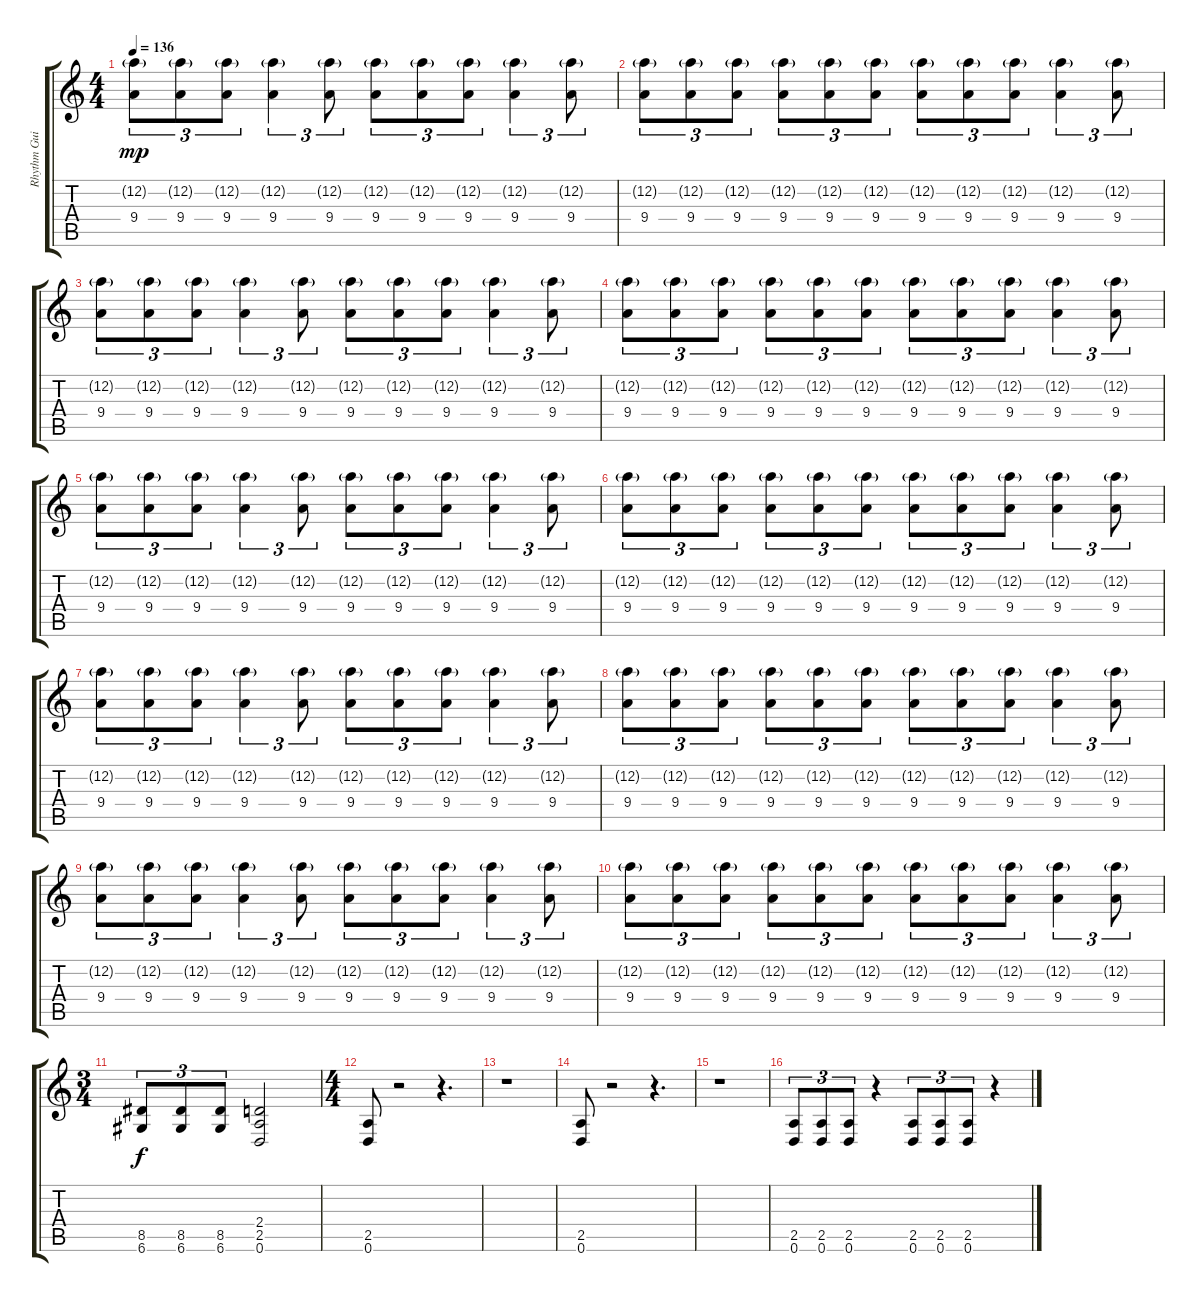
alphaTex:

\track ("Rhythm Guitar - Right" "Rhythm Gui") {instrument overdrivenguitar}
\staff {score tabs}
\tuning (D4 A3 F3 C3 G2 D2) {hide}
\ts (4 4)
\tempo 136
\clef g2
\ks c
(12.2{g} 9.4).8{tu (3 2) dy mp} (12.2{g} 9.4).8{tu (3 2)} (12.2{g} 9.4).8{tu (3 2)} (12.2{g} 9.4).4{tu (3 2)} (12.2{g} 9.4).8{tu (3 2)} (12.2{g} 9.4).8{tu (3 2)} (12.2{g} 9.4).8{tu (3 2)} (12.2{g} 9.4).8{tu (3 2)} (12.2{g} 9.4).4{tu (3 2)} (12.2{g} 9.4).8{tu (3 2)} |
(12.2{g} 9.4).8{tu (3 2)} (12.2{g} 9.4).8{tu (3 2)} (12.2{g} 9.4).8{tu (3 2)} (12.2{g} 9.4).8{tu (3 2)} (12.2{g} 9.4).8{tu (3 2)} (12.2{g} 9.4).8{tu (3 2)} (12.2{g} 9.4).8{tu (3 2)} (12.2{g} 9.4).8{tu (3 2)} (12.2{g} 9.4).8{tu (3 2)} (12.2{g} 9.4).4{tu (3 2)} (12.2{g} 9.4).8{tu (3 2)} |
(12.2{g} 9.4).8{tu (3 2)} (12.2{g} 9.4).8{tu (3 2)} (12.2{g} 9.4).8{tu (3 2)} (12.2{g} 9.4).4{tu (3 2)} (12.2{g} 9.4).8{tu (3 2)} (12.2{g} 9.4).8{tu (3 2)} (12.2{g} 9.4).8{tu (3 2)} (12.2{g} 9.4).8{tu (3 2)} (12.2{g} 9.4).4{tu (3 2)} (12.2{g} 9.4).8{tu (3 2)} |
(12.2{g} 9.4).8{tu (3 2)} (12.2{g} 9.4).8{tu (3 2)} (12.2{g} 9.4).8{tu (3 2)} (12.2{g} 9.4).8{tu (3 2)} (12.2{g} 9.4).8{tu (3 2)} (12.2{g} 9.4).8{tu (3 2)} (12.2{g} 9.4).8{tu (3 2)} (12.2{g} 9.4).8{tu (3 2)} (12.2{g} 9.4).8{tu (3 2)} (12.2{g} 9.4).4{tu (3 2)} (12.2{g} 9.4).8{tu (3 2)} |
(12.2{g} 9.4).8{tu (3 2)} (12.2{g} 9.4).8{tu (3 2)} (12.2{g} 9.4).8{tu (3 2)} (12.2{g} 9.4).4{tu (3 2)} (12.2{g} 9.4).8{tu (3 2)} (12.2{g} 9.4).8{tu (3 2)} (12.2{g} 9.4).8{tu (3 2)} (12.2{g} 9.4).8{tu (3 2)} (12.2{g} 9.4).4{tu (3 2)} (12.2{g} 9.4).8{tu (3 2)} |
(12.2{g} 9.4).8{tu (3 2)} (12.2{g} 9.4).8{tu (3 2)} (12.2{g} 9.4).8{tu (3 2)} (12.2{g} 9.4).8{tu (3 2)} (12.2{g} 9.4).8{tu (3 2)} (12.2{g} 9.4).8{tu (3 2)} (12.2{g} 9.4).8{tu (3 2)} (12.2{g} 9.4).8{tu (3 2)} (12.2{g} 9.4).8{tu (3 2)} (12.2{g} 9.4).4{tu (3 2)} (12.2{g} 9.4).8{tu (3 2)} |
(12.2{g} 9.4).8{tu (3 2)} (12.2{g} 9.4).8{tu (3 2)} (12.2{g} 9.4).8{tu (3 2)} (12.2{g} 9.4).4{tu (3 2)} (12.2{g} 9.4).8{tu (3 2)} (12.2{g} 9.4).8{tu (3 2)} (12.2{g} 9.4).8{tu (3 2)} (12.2{g} 9.4).8{tu (3 2)} (12.2{g} 9.4).4{tu (3 2)} (12.2{g} 9.4).8{tu (3 2)} |
(12.2{g} 9.4).8{tu (3 2)} (12.2{g} 9.4).8{tu (3 2)} (12.2{g} 9.4).8{tu (3 2)} (12.2{g} 9.4).8{tu (3 2)} (12.2{g} 9.4).8{tu (3 2)} (12.2{g} 9.4).8{tu (3 2)} (12.2{g} 9.4).8{tu (3 2)} (12.2{g} 9.4).8{tu (3 2)} (12.2{g} 9.4).8{tu (3 2)} (12.2{g} 9.4).4{tu (3 2)} (12.2{g} 9.4).8{tu (3 2)} |
(12.2{g} 9.4).8{tu (3 2)} (12.2{g} 9.4).8{tu (3 2)} (12.2{g} 9.4).8{tu (3 2)} (12.2{g} 9.4).4{tu (3 2)} (12.2{g} 9.4).8{tu (3 2)} (12.2{g} 9.4).8{tu (3 2)} (12.2{g} 9.4).8{tu (3 2)} (12.2{g} 9.4).8{tu (3 2)} (12.2{g} 9.4).4{tu (3 2)} (12.2{g} 9.4).8{tu (3 2)} |
(12.2{g} 9.4).8{tu (3 2)} (12.2{g} 9.4).8{tu (3 2)} (12.2{g} 9.4).8{tu (3 2)} (12.2{g} 9.4).8{tu (3 2)} (12.2{g} 9.4).8{tu (3 2)} (12.2{g} 9.4).8{tu (3 2)} (12.2{g} 9.4).8{tu (3 2)} (12.2{g} 9.4).8{tu (3 2)} (12.2{g} 9.4).8{tu (3 2)} (12.2{g} 9.4).4{tu (3 2)} (12.2{g} 9.4).8{tu (3 2)} |
\ts (3 4)
(8.5 6.6).8{tu (3 2) dy f volume 13} (8.5 6.6).8{tu (3 2)} (8.5 6.6).8{tu (3 2)} (2.4 2.5 0.6).2 |
\ts (4 4)
(2.5 0.6).8 r.2 r.4{d} |
r.1 |
(2.5 0.6).8 r.2 r.4{d} |
r.1 |
(2.5 0.6).8{tu (3 2)} (2.5 0.6).8{tu (3 2)} (2.5 0.6).8{tu (3 2)} r.4 (2.5 0.6).8{tu (3 2)} (2.5 0.6).8{tu (3 2)} (2.5 0.6).8{tu (3 2)} r.4
